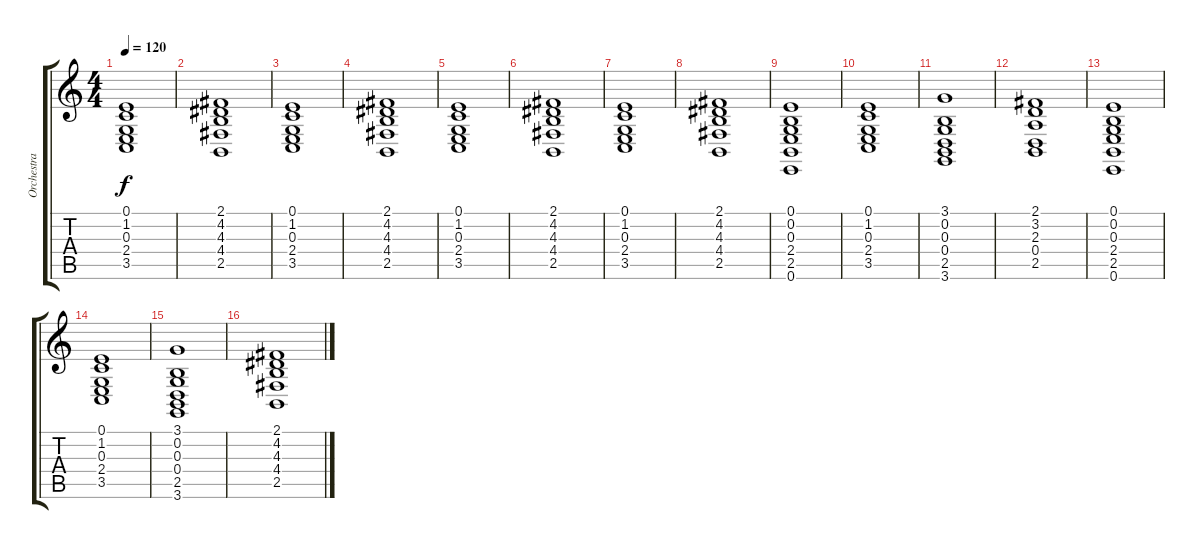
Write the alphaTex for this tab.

\track ("Orchestra" "Orchestra") {instrument stringensemble1}
\staff {score tabs}
\tuning (E4 B3 G3 D3 A2 E2) {hide}
\ts (4 4)
\tempo 120
\clef g2
\ks c
(0.1 1.2 0.3 2.4 3.5).1{dy f volume 8 balance 5} |
(2.1 4.2 4.3 4.4 2.5).1 |
(0.1 1.2 0.3 2.4 3.5).1 |
(2.1 4.2 4.3 4.4 2.5).1 |
(0.1 1.2 0.3 2.4 3.5).1 |
(2.1 4.2 4.3 4.4 2.5).1 |
(0.1 1.2 0.3 2.4 3.5).1 |
(2.1 4.2 4.3 4.4 2.5).1 |
(0.1 0.2 0.3 2.4 2.5 0.6).1{volume 10 balance 8} |
(0.1 1.2 0.3 2.4 3.5).1 |
(3.1 0.2 0.3 0.4 2.5 3.6).1 |
(2.1 3.2 2.3 0.4 2.5).1 |
(0.1 0.2 0.3 2.4 2.5 0.6).1 |
(0.1 1.2 0.3 2.4 3.5).1 |
(3.1 0.2 0.3 0.4 2.5 3.6).1 |
(2.1 4.2 4.3 4.4 2.5).1
